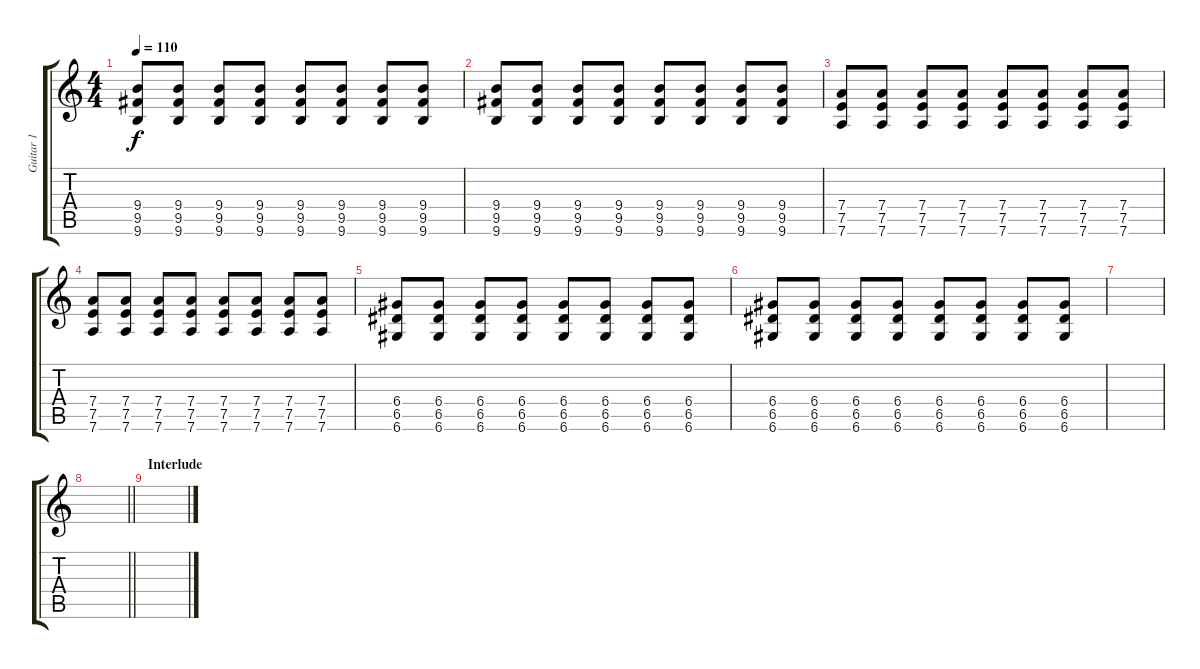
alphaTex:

\track ("Guitar 1" "Guitar 1") {instrument distortionguitar}
\staff {score tabs}
\tuning (E4 B3 G3 D3 A2 D2) {hide}
\ts (4 4)
\tempo 110
\clef g2
\ks c
(9.4 9.5 9.6).8{dy f} (9.4 9.5 9.6).8 (9.4 9.5 9.6).8 (9.4 9.5 9.6).8 (9.4 9.5 9.6).8 (9.4 9.5 9.6).8 (9.4 9.5 9.6).8 (9.4 9.5 9.6).8 |
(9.4 9.5 9.6).8 (9.4 9.5 9.6).8 (9.4 9.5 9.6).8 (9.4 9.5 9.6).8 (9.4 9.5 9.6).8 (9.4 9.5 9.6).8 (9.4 9.5 9.6).8 (9.4 9.5 9.6).8 |
(7.4 7.5 7.6).8 (7.4 7.5 7.6).8 (7.4 7.5 7.6).8 (7.4 7.5 7.6).8 (7.4 7.5 7.6).8 (7.4 7.5 7.6).8 (7.4 7.5 7.6).8 (7.4 7.5 7.6).8 |
(7.4 7.5 7.6).8 (7.4 7.5 7.6).8 (7.4 7.5 7.6).8 (7.4 7.5 7.6).8 (7.4 7.5 7.6).8 (7.4 7.5 7.6).8 (7.4 7.5 7.6).8 (7.4 7.5 7.6).8 |
(6.4 6.5 6.6).8 (6.4 6.5 6.6).8 (6.4 6.5 6.6).8 (6.4 6.5 6.6).8 (6.4 6.5 6.6).8 (6.4 6.5 6.6).8 (6.4 6.5 6.6).8 (6.4 6.5 6.6).8 |
(6.4 6.5 6.6).8 (6.4 6.5 6.6).8 (6.4 6.5 6.6).8 (6.4 6.5 6.6).8 (6.4 6.5 6.6).8 (6.4 6.5 6.6).8 (6.4 6.5 6.6).8 (6.4 6.5 6.6).8 |
|
\barLineRight lightlight
|
\section ("" "Interlude")
